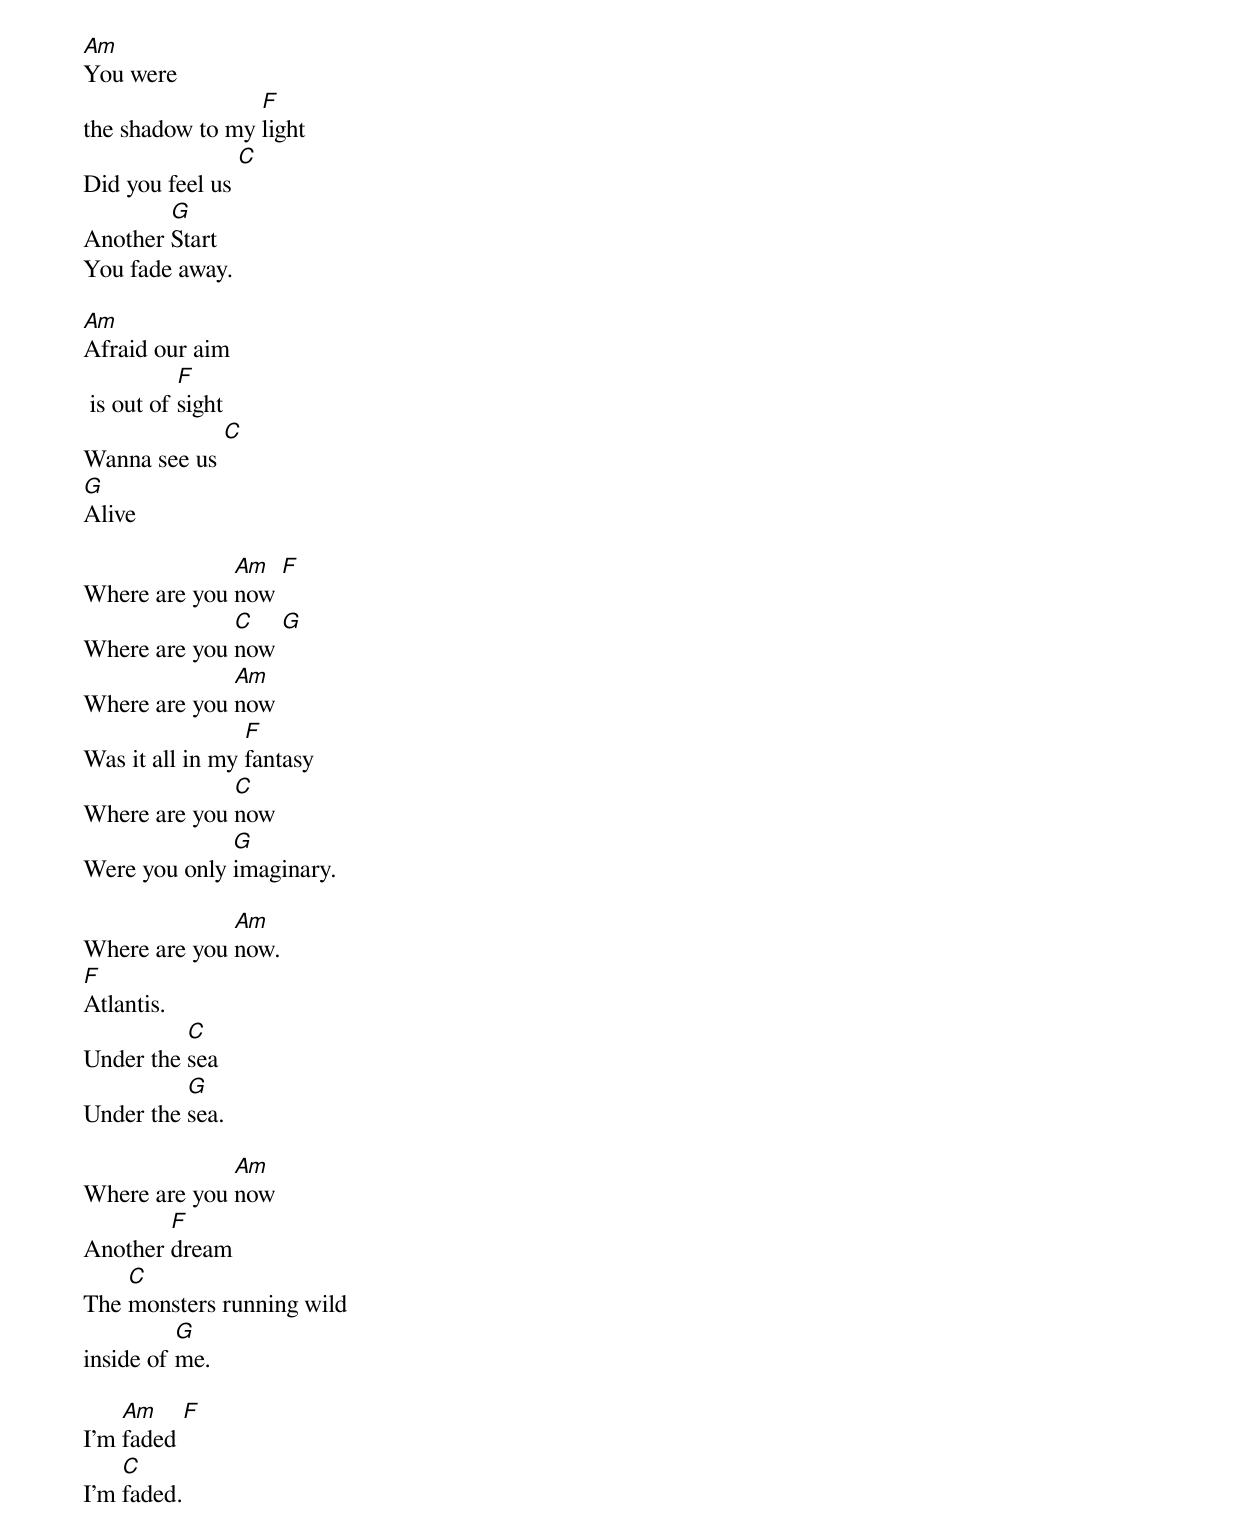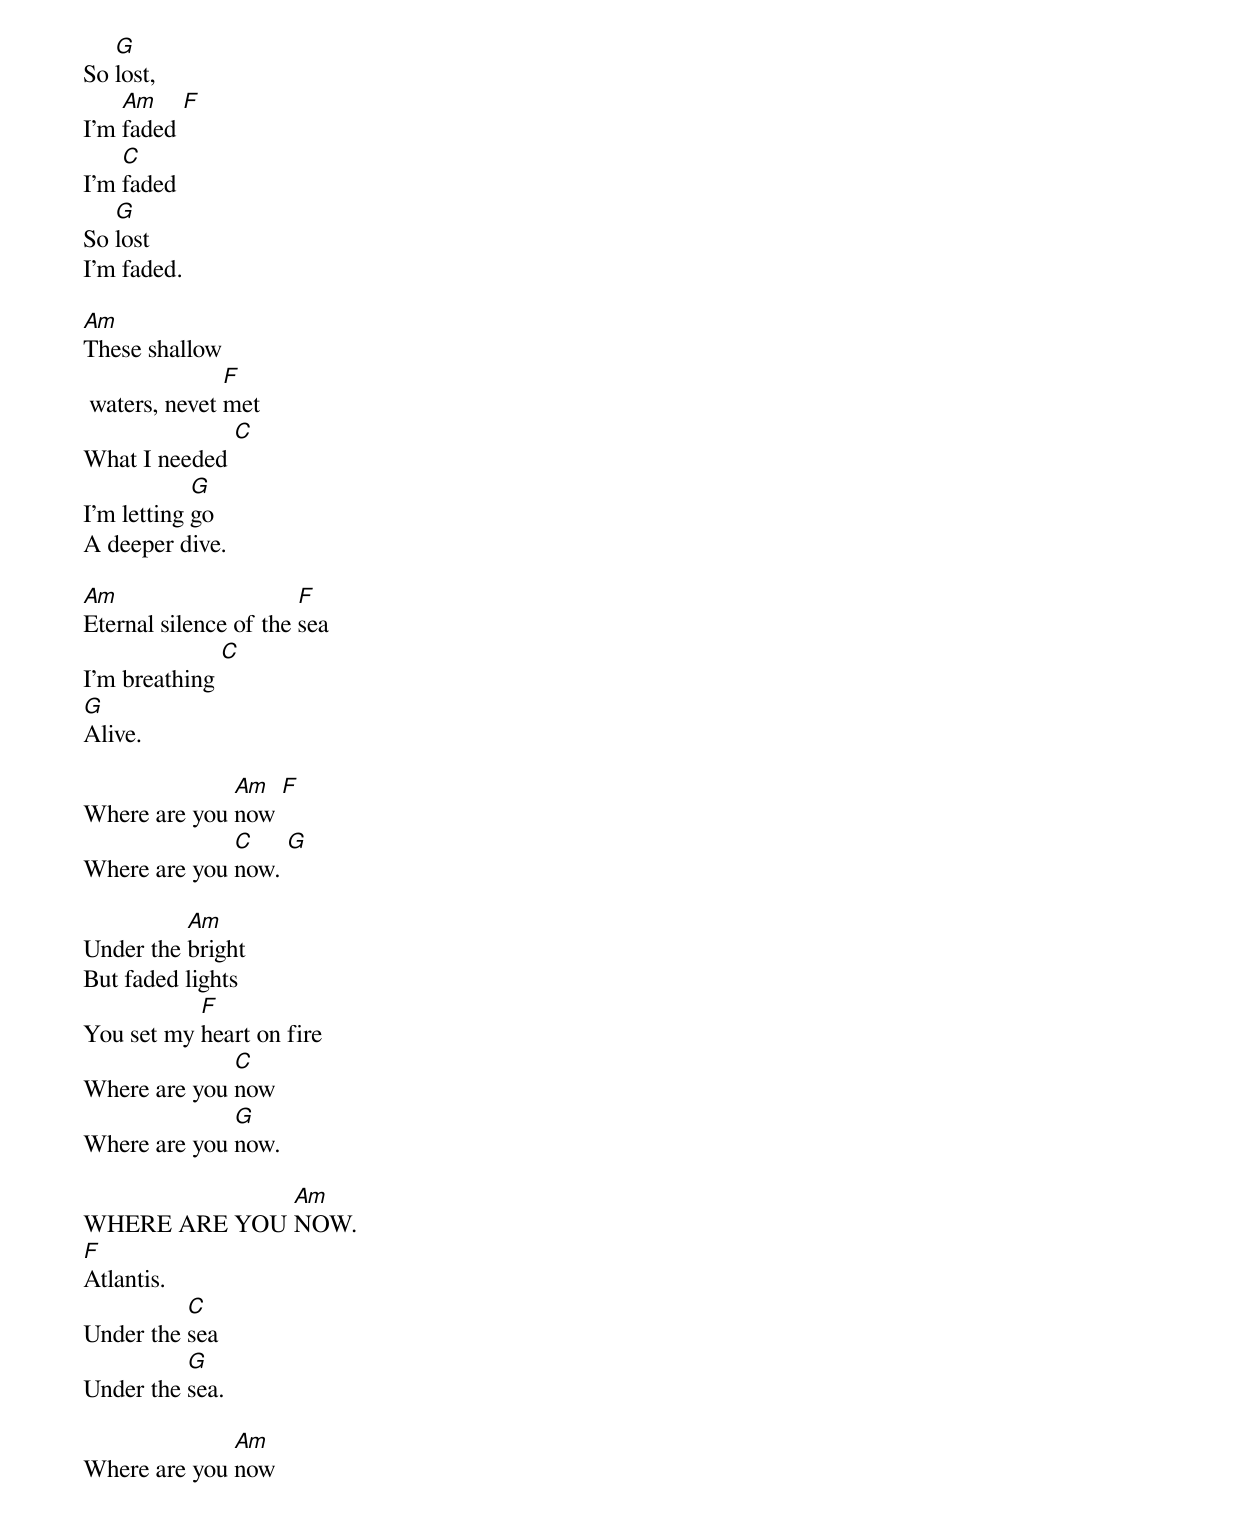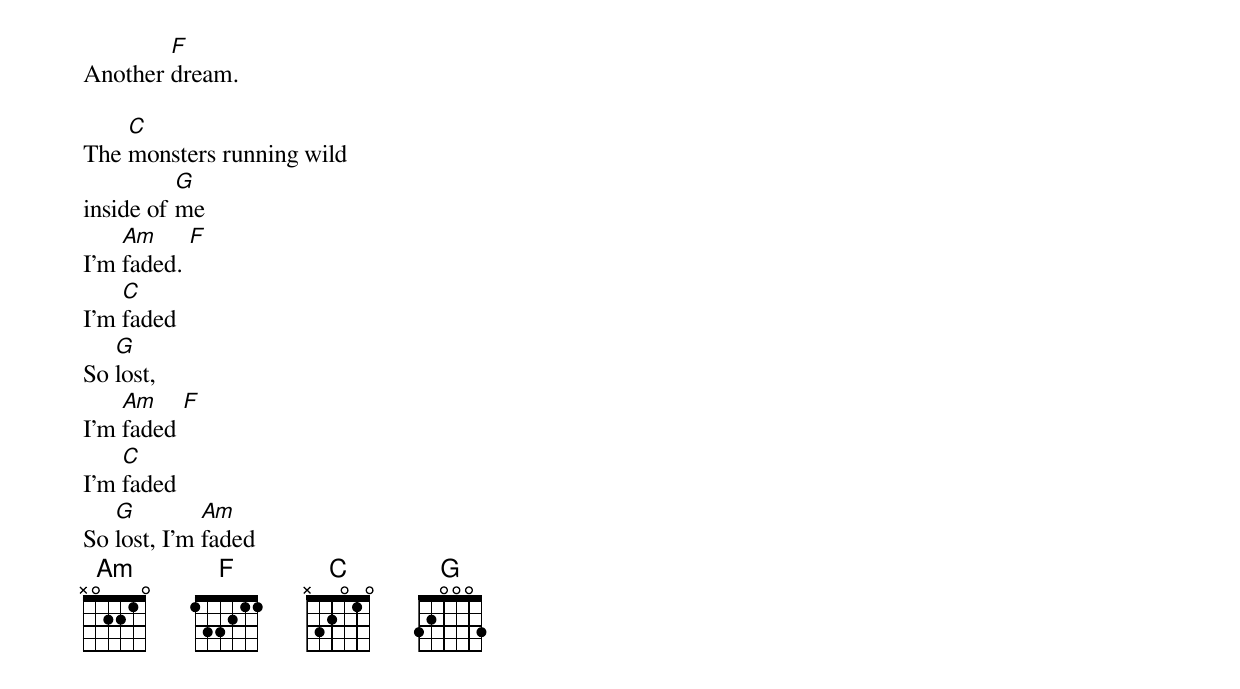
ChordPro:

[Am]You were
the shadow to my [F]light
Did you feel us [C]
Another [G]Start
You fade away.

[Am]Afraid our aim
 is out of [F]sight
Wanna see us [C]
[G]Alive

Where are you [Am]now [F]
Where are you [C]now [G]
Where are you [Am]now
Was it all in my [F]fantasy
Where are you [C]now
Were you only [G]imaginary.

Where are you [Am]now.
[F]Atlantis.
Under the [C]sea
Under the [G]sea.

Where are you [Am]now
Another [F]dream
The [C]monsters running wild
inside of [G]me.

I'm [Am]faded [F]
I'm [C]faded.
So [G]lost,
I'm [Am]faded [F]
I'm [C]faded
So [G]lost
I'm faded.

[Am]These shallow
 waters, nevet [F]met
What I needed [C]
I'm letting [G]go
A deeper dive.

[Am]Eternal silence of the [F]sea
I'm breathing [C]
[G]Alive.

Where are you [Am]now [F]
Where are you [C]now. [G]

Under the [Am]bright
But faded lights
You set my [F]heart on fire
Where are you [C]now
Where are you [G]now.

WHERE ARE YOU [Am]NOW.
[F]Atlantis.
Under the [C]sea
Under the [G]sea.

Where are you [Am]now
Another [F]dream.

The [C]monsters running wild
inside of [G]me
I'm [Am]faded. [F]
I'm [C]faded
So [G]lost,
I'm [Am]faded [F]
I'm [C]faded
So [G]lost, I'm [Am]faded
